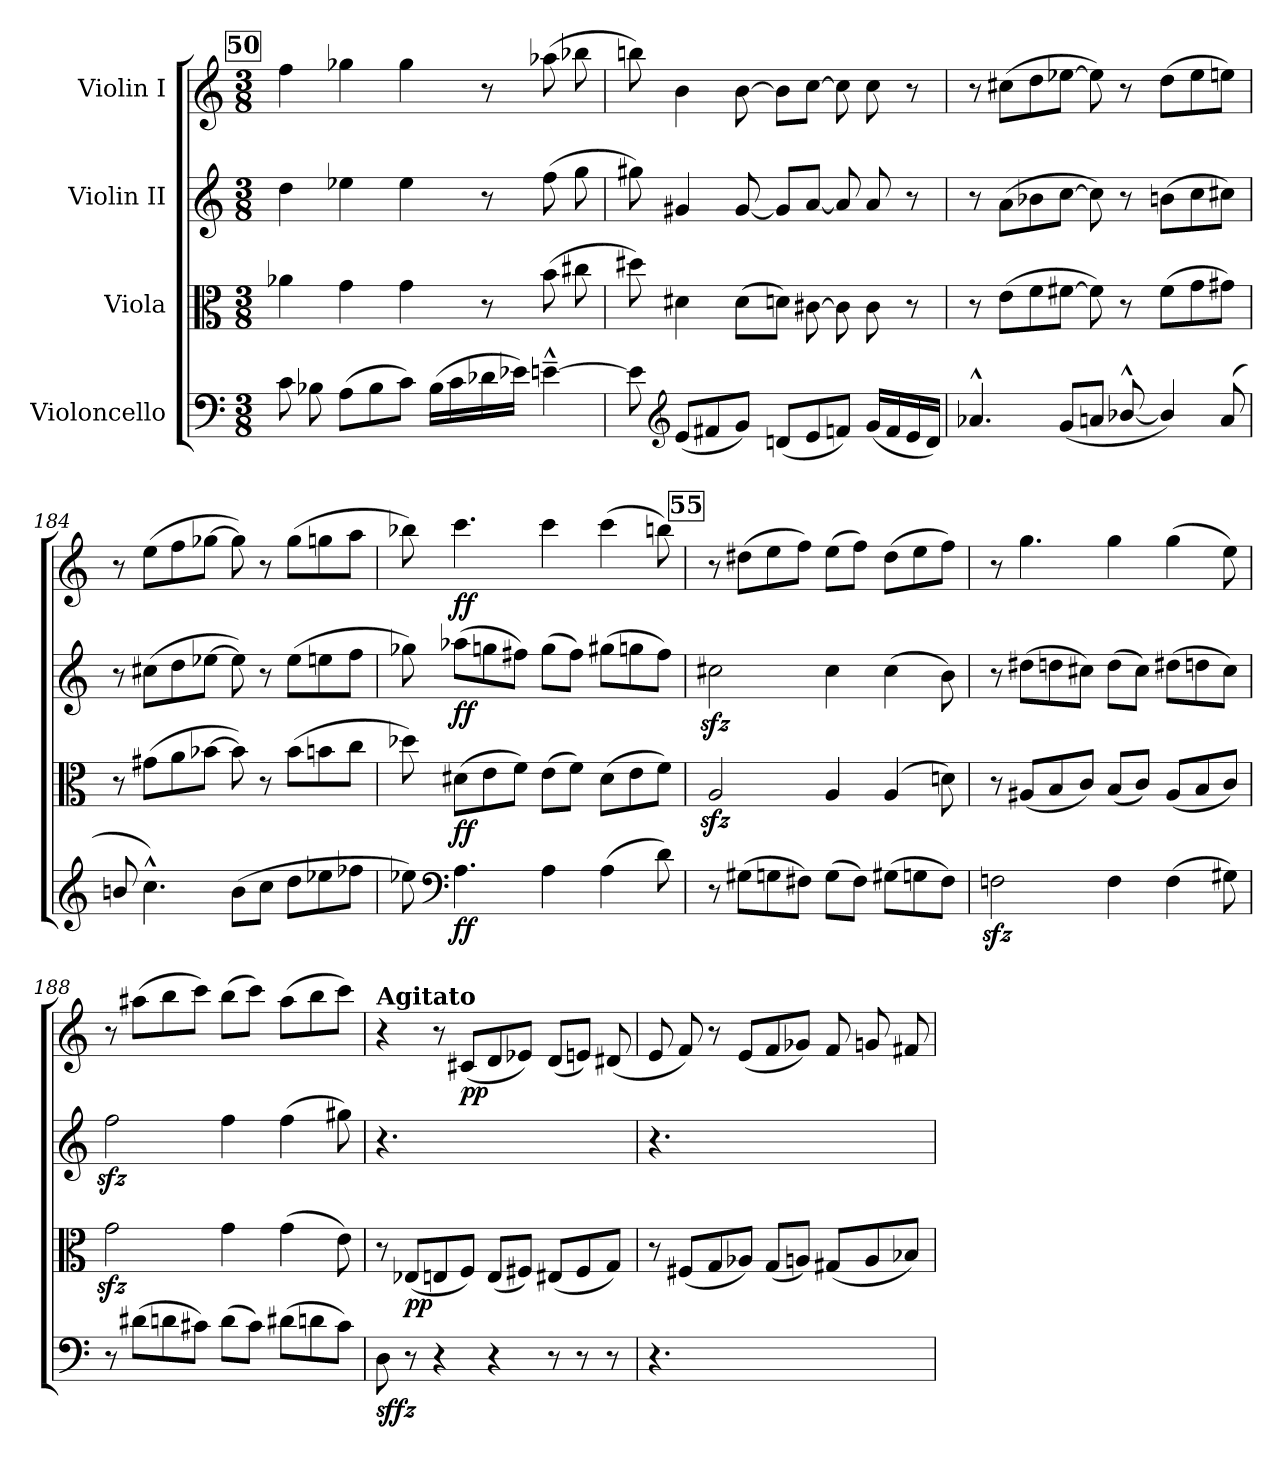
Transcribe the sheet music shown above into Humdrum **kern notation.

**kern	**dynam	**kern	**dynam	**kern	**dynam	**kern	**dynam
*part4	*part4	*part3	*part3	*part2	*part2	*part1	*part1
*staff4	*staff4	*staff3	*staff3	*staff2	*staff2	*staff1	*staff1
*I"Violoncello	*	*I"Viola	*	*I"Violin II	*	*I"Violin I	*
*clefF4	*	*clefC3	*	*clefG2	*	*clefG2	*
*k[]	*	*k[]	*	*k[]	*	*k[]	*
*M3/8	*	*M3/8	*	*M3/8	*	*M3/8	*
!!LO:REH:place=s1:a:fs=14:t=50
=181	=181	=181	=181	=181	=181	=181	=181
8c\	.	4a-X\	.	4dd\	.	4ff\	.
8B-X\	.	.	.	.	.	.	.
(>8A\L	.	4g\	.	4ee-X\	.	4gg-X\	.
8B-\	.	.	.	.	.	.	.
8c\J)	.	4g\	.	4ee-\	.	4gg-\	.
(>16B-\LL	.	.	.	.	.	.	.
16c\	.	.	.	.	.	.	.
16d-X\	.	8r	.	8r	.	8r	.
16e-X\JJ)	.	.	.	.	.	.	.
[4en~^^\	.	(>8b\	.	(>8ff\	.	(>8aa-X\	.
.	.	8cc#X\	.	8gg\	.	8bb-X\	.
!!LO:PB:g=z
=182	=182	=182	=182	=182	=182	=182	=182
8e\]	.	8dd#X\)	.	8gg#X\)	.	8bbni\)	.
*clefG2	*	*	*	*	*	*	*
(<8e/L	.	4d#X\	.	4g#X/	.	4b\	.
8f#X/	.	.	.	.	.	.	.
8g/J)	.	(>8d#\L	.	[8g#/	.	[8b\	.
(<8dni/L	.	8dn\J)	.	8g#/L]	.	8b\L]	.
8e/	.	[8c#X\	.	[8a/J	.	[8cc\J	.
8fn/J)	.	8c#\]	.	8a/]	.	8cc\]	.
(<16g/LL	.	8c#\	.	8a/	.	8cc\	.
16f/	.	.	.	.	.	.	.
16e/	.	8r	.	8r	.	8r	.
16d/JJ)	.	.	.	.	.	.	.
=183	=183	=183	=183	=183	=183	=183	=183
4.a-X^^/	.	8r	.	8r	.	8r	.
.	.	(>8e\L	.	(>8a\L	.	(>8cc#X\L	.
.	.	8f\	.	8b-X\	.	8dd\	.
(<8g/L	.	[8f#X\J	.	[8cc\J	.	[8ee-X\J	.
8an/J	.	8f#\])	.	8cc\])	.	8ee-\])	.
[8b-X^^/	.	8r	.	8r	.	8r	.
4b-/])	.	(>8f#\L	.	(>8bn\L	.	(>8dd\L	.
.	.	8g\	.	8cc\	.	8ee-\	.
(<8a/	.	8g#X\J)	.	8cc#X\J)	.	8een\J)	.
!!LO:LB:g=z
=184	=184	=184	=184	=184	=184	=184	=184
8bni/	.	8r	.	8r	.	8r	.
4.cc^^\)	.	(>8g#X\L	.	(>8cc#X\L	.	(>8ee\L	.
.	.	8a\	.	8dd\	.	8ff\	.
.	.	[8b-X\J	.	[8ee-X\J	.	[8gg-X\J	.
(>8b\L	.	8b-\])	.	8ee-\])	.	8gg-\])	.
8cc\J	.	8r	.	8r	.	8r	.
8dd\L	.	(>8b-\L	.	(>8ee-\L	.	(>8gg-\L	.
8ee-X\	.	8bn\	.	8een\	.	8ggn\	.
8ff-X\J	.	8cc\J	.	8ff\J	.	8aa\J	.
=185	=185	=185	=185	=185	=185	=185	=185
8ee-X\)	.	8dd-X\)	.	8gg-X\)	.	8bb-X\)	.
*clefF4	*	*	*	*	*	*	*
!	!LO:DY:b	!	!LO:DY:b	!	!LO:DY:b	!	!LO:DY:b
4.A\	ff	(>8d#X\L	ff	(>8aa-X\L	ff	4.ccc\	ff
.	.	8e\	.	8ggn\	.	.	.
.	.	8f\J)	.	8ff#X\J)	.	.	.
4A\	.	(>8e\L	.	(>8gg\L	.	4ccc\	.
.	.	8f\J)	.	8ff#\J)	.	.	.
(>4A\	.	(>8d#\L	.	(>8gg#X\L	.	(>4ccc\	.
.	.	8e\	.	8ggn\	.	.	.
8d\)	.	8f\J)	.	8ff#\J)	.	8bbn\)	.
!!LO:REH:place=s1:a:fs=14:t=55
=186	=186	=186	=186	=186	=186	=186	=186
8r	.	2Azz</	.	2cc#Xzz<\	.	8r	.
(>8G#X\L	.	.	.	.	.	(>8dd#X\L	.
8Gn\	.	.	.	.	.	8ee\	.
8F#X\J)	.	.	.	.	.	8ff\J)	.
(>8G\L	.	4A/	.	4cc#\	.	(>8ee\L	.
8F#\J)	.	.	.	.	.	8ff\J)	.
(>8G#X\L	.	(>4A/	.	(>4cc#\	.	(>8dd#\L	.
8Gn\	.	.	.	.	.	8ee\	.
8F#\J)	.	8dni\)	.	8b\)	.	8ff\J)	.
!!LO:LB:g=z
=187	=187	=187	=187	=187	=187	=187	=187
2Fnizz<\	.	8r	.	8r	.	8r	.
.	.	(<8A#X/L	.	(>8dd#X\L	.	4.gg\	.
.	.	8B/	.	8ddn\	.	.	.
.	.	8c/J)	.	8cc#X\J)	.	.	.
4F\	.	(<8B/L	.	(>8dd\L	.	4gg\	.
.	.	8c/J)	.	8cc#\J)	.	.	.
(>4F\	.	(<8A#/L	.	(>8dd#X\L	.	(>4gg\	.
.	.	8B/	.	8ddn\	.	.	.
8G#X\)	.	8c/J)	.	8cc#\J)	.	8ee\)	.
=188	=188	=188	=188	=188	=188	=188	=188
8r	.	2gzz<\	.	2ffzz<\	.	8r	.
(>8d#X\L	.	.	.	.	.	(>8aa#X\L	.
8dn\	.	.	.	.	.	8bb\	.
8c#X\J)	.	.	.	.	.	8ccc\J)	.
(>8d\L	.	4g\	.	4ff\	.	(>8bb\L	.
8c#\J)	.	.	.	.	.	8ccc\J)	.
(>8d#X\L	.	(>4g\	.	(>4ff\	.	(>8aa#\L	.
8dn\	.	.	.	.	.	8bb\	.
8c#\J)	.	8e\)	.	8gg#X\)	.	8ccc\J)	.
=189	=189	=189	=189	=189	=189	=189	=189
*	*	*	*	*	*	*MM144	*
!	!	!	!	!	!	!LO:TX:a:B:t=Agitato	!
!	!LO:DY:b	!	!	!	!	!	!
8D\	sffz	8r	.	4.r	.	4r	.
!	!	!	!LO:DY:b	!	!	!	!
8r	.	(<8E-X/L	pp	.	.	.	.
4r	.	8En/	.	.	.	8r	.
!	!	!	!	!	!	!	!LO:DY:b
.	.	8F/J)	.	2.ryy	.	(<8c#X/L	pp
4r	.	(<8E/L	.	.	.	8d/	.
.	.	8F#X/J)	.	.	.	8e-X/J)	.
8r	.	(<8E#X/L	.	.	.	(<8d/L	.
8r	.	8F#/	.	.	.	8en/J)	.
8r	.	8G/J)	.	.	.	(<8d#X/	.
!!LO:PB:g=z
=190	=190	=190	=190	=190	=190	=190	=190
4.r	.	8r	.	4.r	.	8e/	.
.	.	(<8F#X/L	.	.	.	8f/)	.
.	.	8G/	.	.	.	8r	.
2.ryy	.	8A-X/J)	.	2.ryy	.	(<8e/L	.
.	.	(<8G/L	.	.	.	8f/	.
.	.	8An/J)	.	.	.	8g-X/J)	.
.	.	(<8G#X/L	.	.	.	8f/	.
.	.	8A/	.	.	.	8gn/	.
.	.	8B-X/J)	.	.	.	8f#X/	.
=	=	=	=	=	=	=	=
*-	*-	*-	*-	*-	*-	*-	*-
